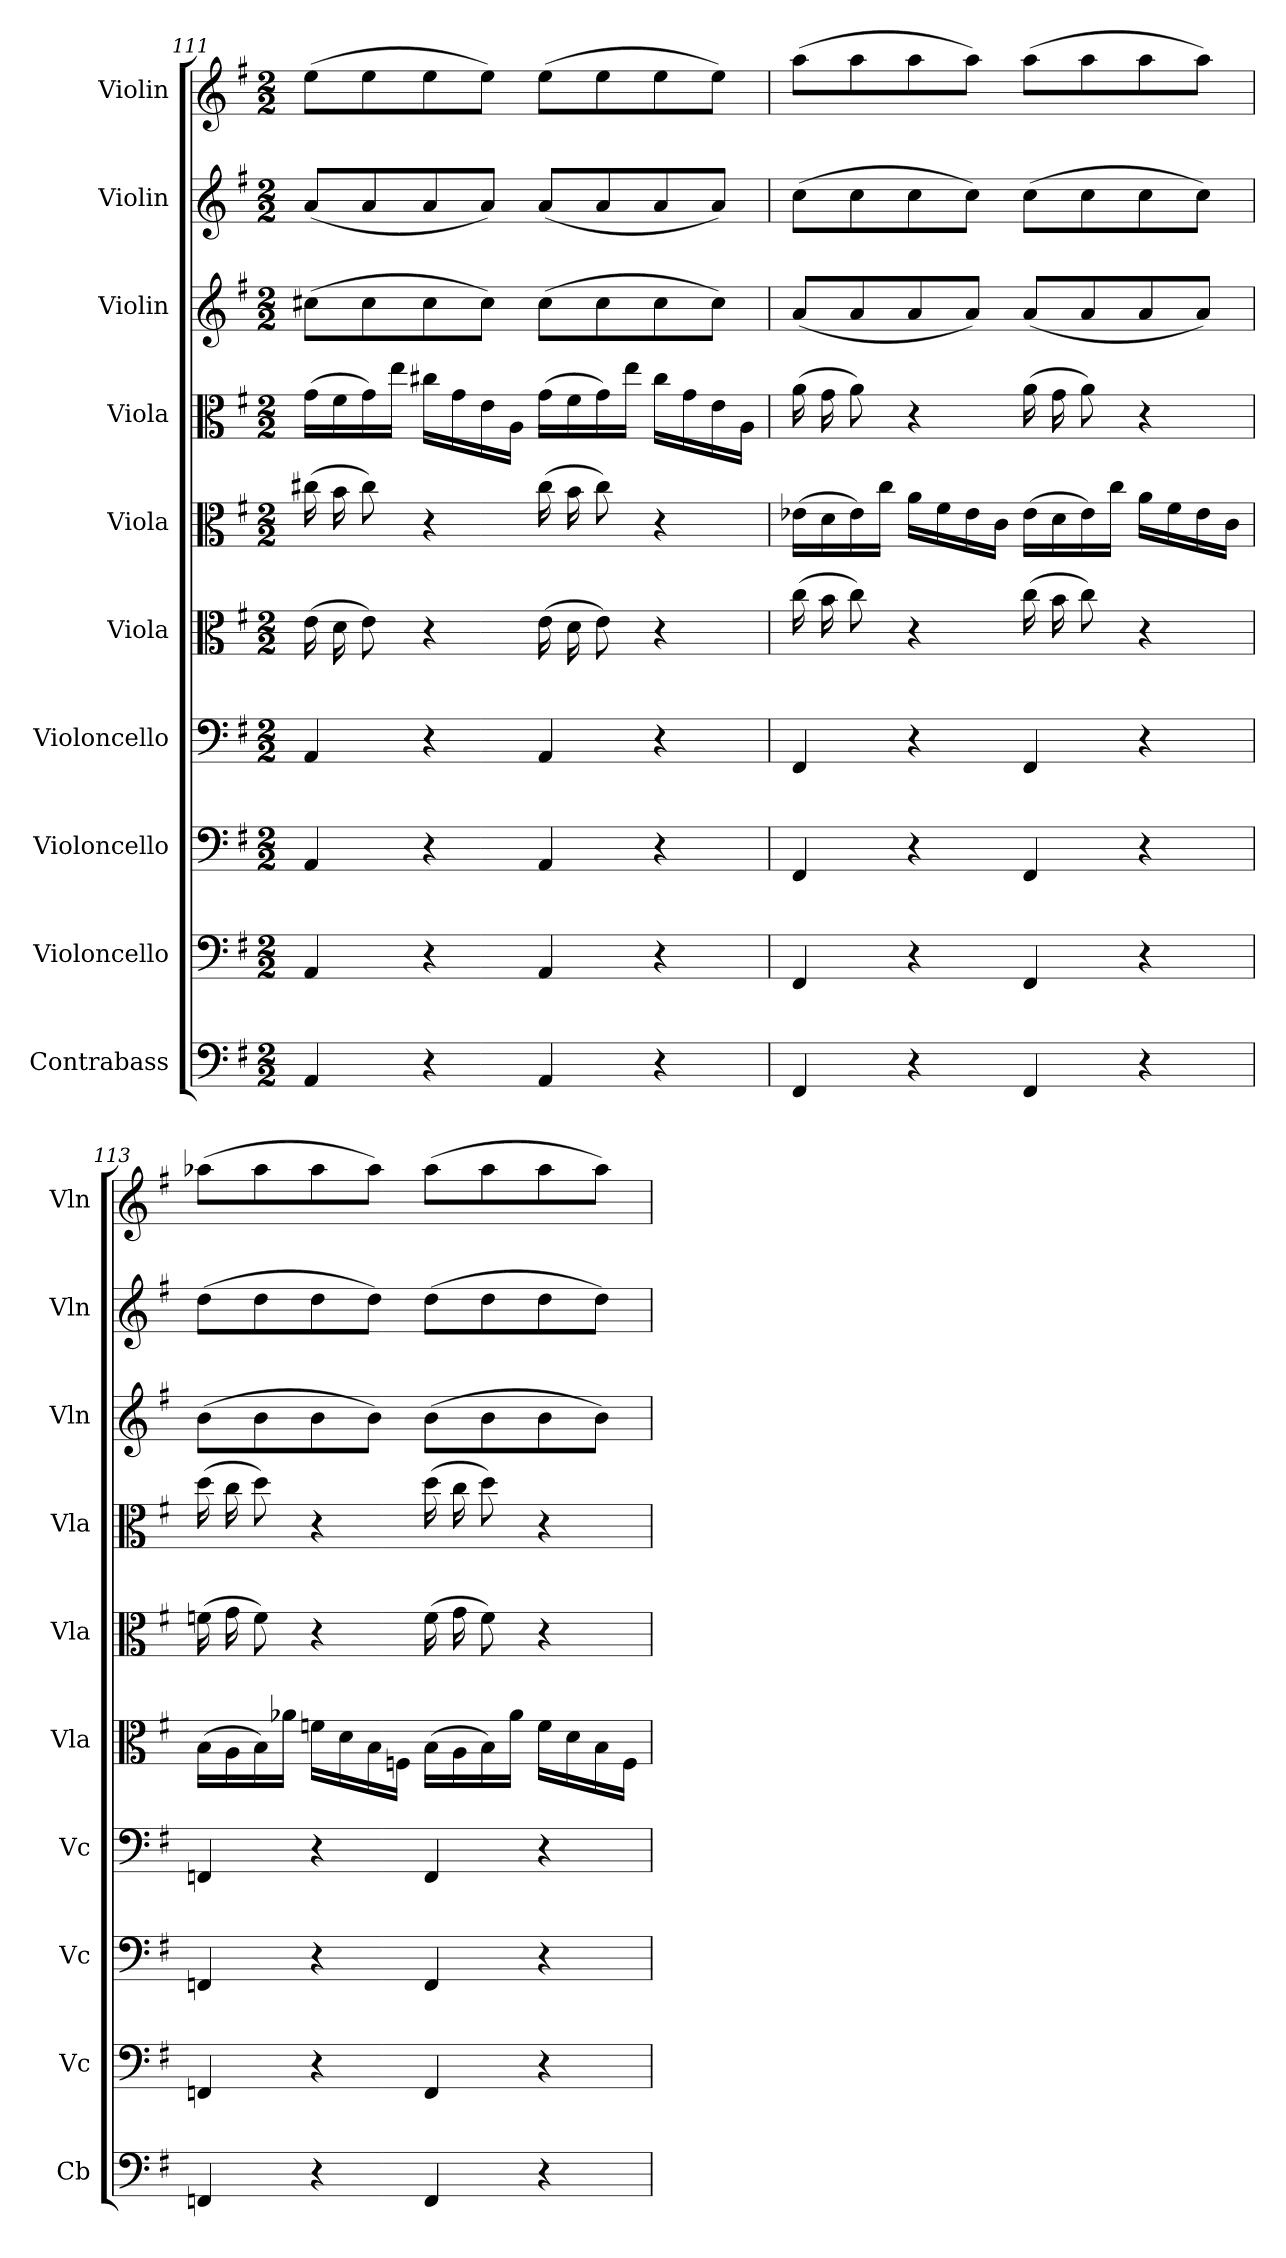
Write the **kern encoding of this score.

**kern	**kern	**kern	**kern	**kern	**kern	**kern	**kern	**kern	**kern
*part10	*part9	*part8	*part7	*part6	*part5	*part4	*part3	*part2	*part1
*staff10	*staff9	*staff8	*staff7	*staff6	*staff5	*staff4	*staff3	*staff2	*staff1
*I"Contrabass	*I"Violoncello	*I"Violoncello	*I"Violoncello	*I"Viola	*I"Viola	*I"Viola	*I"Violin	*I"Violin	*I"Violin
*I'Cb	*I'Vc	*I'Vc	*I'Vc	*I'Vla	*I'Vla	*I'Vla	*I'Vln	*I'Vln	*I'Vln
*clefF4	*clefF4	*clefF4	*clefF4	*clefC3	*clefC3	*clefC3	*clefG2	*clefG2	*clefG2
*k[f#]	*k[f#]	*k[f#]	*k[f#]	*k[f#]	*k[f#]	*k[f#]	*k[f#]	*k[f#]	*k[f#]
*G:	*G:	*G:	*G:	*G:	*G:	*G:	*G:	*G:	*G:
*M2/2	*M2/2	*M2/2	*M2/2	*M2/2	*M2/2	*M2/2	*M2/2	*M2/2	*M2/2
=111	=111	=111	=111	=111	=111	=111	=111	=111	=111
4AA/	4AA/	4AA/	4AA/	(16e\	(16cc#X\	(16g\LL	(8cc#X\L	(8a/L	(8ee\L
.	.	.	.	16d\	16b\	16f#\	.	.	.
.	.	.	.	8e\)	8cc#\)	16g\)	8cc#\	8a/	8ee\
.	.	.	.	.	.	16ee\JJ	.	.	.
4r	4r	4r	4r	4r	4r	16cc#X\LL	8cc#\	8a/	8ee\
.	.	.	.	.	.	16g\	.	.	.
.	.	.	.	.	.	16e\	8cc#\J)	8a/J)	8ee\J)
.	.	.	.	.	.	16A\JJ	.	.	.
4AA/	4AA/	4AA/	4AA/	(16e\	(16cc#\	(16g\LL	(8cc#\L	(8a/L	(8ee\L
.	.	.	.	16d\	16b\	16f#\	.	.	.
.	.	.	.	8e\)	8cc#\)	16g\)	8cc#\	8a/	8ee\
.	.	.	.	.	.	16ee\JJ	.	.	.
4r	4r	4r	4r	4r	4r	16cc#\LL	8cc#\	8a/	8ee\
.	.	.	.	.	.	16g\	.	.	.
.	.	.	.	.	.	16e\	8cc#\J)	8a/J)	8ee\J)
.	.	.	.	.	.	16A\JJ	.	.	.
=112	=112	=112	=112	=112	=112	=112	=112	=112	=112
4FF#/	4FF#/	4FF#/	4FF#/	(16cc\	(16e-X\LL	(16a\	(8a/L	(8cc\L	(8aa\L
.	.	.	.	16b\	16d\	16g\	.	.	.
.	.	.	.	8cc\)	16e-\)	8a\)	8a/	8cc\	8aa\
.	.	.	.	.	16cc\JJ	.	.	.	.
4r	4r	4r	4r	4r	16a\LL	4r	8a/	8cc\	8aa\
.	.	.	.	.	16f#\	.	.	.	.
.	.	.	.	.	16e-\	.	8a/J)	8cc\J)	8aa\J)
.	.	.	.	.	16c\JJ	.	.	.	.
4FF#/	4FF#/	4FF#/	4FF#/	(16cc\	(16e-\LL	(16a\	(8a/L	(8cc\L	(8aa\L
.	.	.	.	16b\	16d\	16g\	.	.	.
.	.	.	.	8cc\)	16e-\)	8a\)	8a/	8cc\	8aa\
.	.	.	.	.	16cc\JJ	.	.	.	.
4r	4r	4r	4r	4r	16a\LL	4r	8a/	8cc\	8aa\
.	.	.	.	.	16f#\	.	.	.	.
.	.	.	.	.	16e-\	.	8a/J)	8cc\J)	8aa\J)
.	.	.	.	.	16c\JJ	.	.	.	.
=113	=113	=113	=113	=113	=113	=113	=113	=113	=113
4FFn/	4FFn/	4FFn/	4FFn/	(16B\LL	(16fn\	(16dd\	(8b\L	(8dd\L	(8aa-X\L
.	.	.	.	16A\	16g\	16cc\	.	.	.
.	.	.	.	16B\)	8f\)	8dd\)	8b\	8dd\	8aa-\
.	.	.	.	16a-X\JJ	.	.	.	.	.
4r	4r	4r	4r	16fn\LL	4r	4r	8b\	8dd\	8aa-\
.	.	.	.	16d\	.	.	.	.	.
.	.	.	.	16B\	.	.	8b\J)	8dd\J)	8aa-\J)
.	.	.	.	16Fn\JJ	.	.	.	.	.
4FF/	4FF/	4FF/	4FF/	(16B\LL	(16f\	(16dd\	(8b\L	(8dd\L	(8aa-\L
.	.	.	.	16A\	16g\	16cc\	.	.	.
.	.	.	.	16B\)	8f\)	8dd\)	8b\	8dd\	8aa-\
.	.	.	.	16a-\JJ	.	.	.	.	.
4r	4r	4r	4r	16f\LL	4r	4r	8b\	8dd\	8aa-\
.	.	.	.	16d\	.	.	.	.	.
.	.	.	.	16B\	.	.	8b\J)	8dd\J)	8aa-\J)
.	.	.	.	16F\JJ	.	.	.	.	.
=	=	=	=	=	=	=	=	=	=
*-	*-	*-	*-	*-	*-	*-	*-	*-	*-
